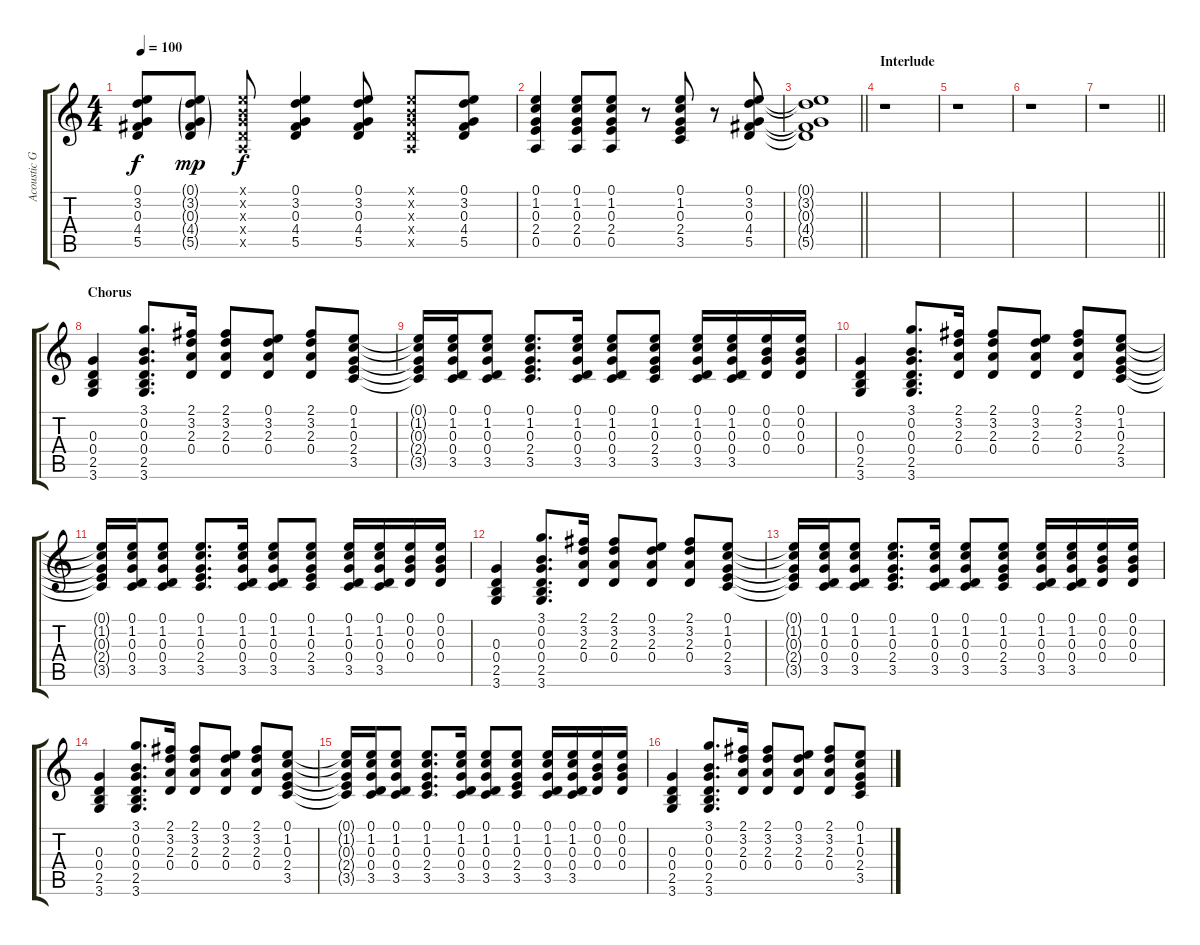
\track ("Acoustic Guitar" "Acoustic G") {instrument acousticguitarsteel}
\staff {score tabs}
\tuning (E4 B3 G3 D3 A2 E2) {hide}
\ts (4 4)
\tempo 100
\clef g2
\ks c
(0.1{t} 3.2{t} 0.3{t} 4.4{t} 5.5{t}).8{dy f} (0.1{g} 3.2{g} 0.3{g} 4.4{g} 5.5{g}).8{dy mp} (0.1{x} 0.2{x} 0.3{x} 0.4{x} 0.5{x}).8{dy f} (0.1 3.2 0.3 4.4 5.5).4 (0.1 3.2 0.3 4.4 5.5).8 (0.1{x} 0.2{x} 0.3{x} 0.4{x} 0.5{x}).8 (0.1 3.2 0.3 4.4 5.5).8 |
(0.1 1.2 0.3 2.4 0.5).4 (0.1 1.2 0.3 2.4 0.5).8 (0.1 1.2 0.3 2.4 0.5).8 r.8 (0.1 1.2 0.3 2.4 3.5).8 r.8 (0.1 3.2 0.3 4.4 5.5).8 |
\barLineRight lightlight
(0.1{t} 3.2{t} 0.3{t} 4.4{t} 5.5{t}).1 |
\section ("" "Interlude")
r.1 |
r.1 |
r.1 |
\barLineRight lightlight
r.1 |
\section ("" "Chorus")
(0.3 0.4 2.5 3.6).4 (3.1 0.2 0.3 0.4 2.5 3.6).8{d} (2.1 3.2 2.3 0.4).16 (2.1 3.2 2.3 0.4).8 (0.1 3.2 2.3 0.4).8 (2.1 3.2 2.3 0.4).8 (0.1 1.2 0.3 2.4 3.5).8 |
(0.1{t} 1.2{t} 0.3{t} 2.4{t} 3.5{t}).16 (0.1 1.2 0.3 0.4 3.5).16 (0.1 1.2 0.3 0.4 3.5).8 (0.1 1.2 0.3 2.4 3.5).8{d} (0.1 1.2 0.3 0.4 3.5).16 (0.1 1.2 0.3 0.4 3.5).8 (0.1 1.2 0.3 2.4 3.5).8 (0.1 1.2 0.3 0.4 3.5).16 (0.1 1.2 0.3 0.4 3.5).16 (0.1 0.2 0.3 0.4).16 (0.1 0.2 0.3 0.4).16 |
(0.3 0.4 2.5 3.6).4 (3.1 0.2 0.3 0.4 2.5 3.6).8{d} (2.1 3.2 2.3 0.4).16 (2.1 3.2 2.3 0.4).8 (0.1 3.2 2.3 0.4).8 (2.1 3.2 2.3 0.4).8 (0.1 1.2 0.3 2.4 3.5).8 |
(0.1{t} 1.2{t} 0.3{t} 2.4{t} 3.5{t}).16 (0.1 1.2 0.3 0.4 3.5).16 (0.1 1.2 0.3 0.4 3.5).8 (0.1 1.2 0.3 2.4 3.5).8{d} (0.1 1.2 0.3 0.4 3.5).16 (0.1 1.2 0.3 0.4 3.5).8 (0.1 1.2 0.3 2.4 3.5).8 (0.1 1.2 0.3 0.4 3.5).16 (0.1 1.2 0.3 0.4 3.5).16 (0.1 0.2 0.3 0.4).16 (0.1 0.2 0.3 0.4).16 |
(0.3 0.4 2.5 3.6).4 (3.1 0.2 0.3 0.4 2.5 3.6).8{d} (2.1 3.2 2.3 0.4).16 (2.1 3.2 2.3 0.4).8 (0.1 3.2 2.3 0.4).8 (2.1 3.2 2.3 0.4).8 (0.1 1.2 0.3 2.4 3.5).8 |
(0.1{t} 1.2{t} 0.3{t} 2.4{t} 3.5{t}).16 (0.1 1.2 0.3 0.4 3.5).16 (0.1 1.2 0.3 0.4 3.5).8 (0.1 1.2 0.3 2.4 3.5).8{d} (0.1 1.2 0.3 0.4 3.5).16 (0.1 1.2 0.3 0.4 3.5).8 (0.1 1.2 0.3 2.4 3.5).8 (0.1 1.2 0.3 0.4 3.5).16 (0.1 1.2 0.3 0.4 3.5).16 (0.1 0.2 0.3 0.4).16 (0.1 0.2 0.3 0.4).16 |
(0.3 0.4 2.5 3.6).4 (3.1 0.2 0.3 0.4 2.5 3.6).8{d} (2.1 3.2 2.3 0.4).16 (2.1 3.2 2.3 0.4).8 (0.1 3.2 2.3 0.4).8 (2.1 3.2 2.3 0.4).8 (0.1 1.2 0.3 2.4 3.5).8 |
(0.1{t} 1.2{t} 0.3{t} 2.4{t} 3.5{t}).16 (0.1 1.2 0.3 0.4 3.5).16 (0.1 1.2 0.3 0.4 3.5).8 (0.1 1.2 0.3 2.4 3.5).8{d} (0.1 1.2 0.3 0.4 3.5).16 (0.1 1.2 0.3 0.4 3.5).8 (0.1 1.2 0.3 2.4 3.5).8 (0.1 1.2 0.3 0.4 3.5).16 (0.1 1.2 0.3 0.4 3.5).16 (0.1 0.2 0.3 0.4).16 (0.1 0.2 0.3 0.4).16 |
(0.3 0.4 2.5 3.6).4 (3.1 0.2 0.3 0.4 2.5 3.6).8{d} (2.1 3.2 2.3 0.4).16 (2.1 3.2 2.3 0.4).8 (0.1 3.2 2.3 0.4).8 (2.1 3.2 2.3 0.4).8 (0.1 1.2 0.3 2.4 3.5).8
